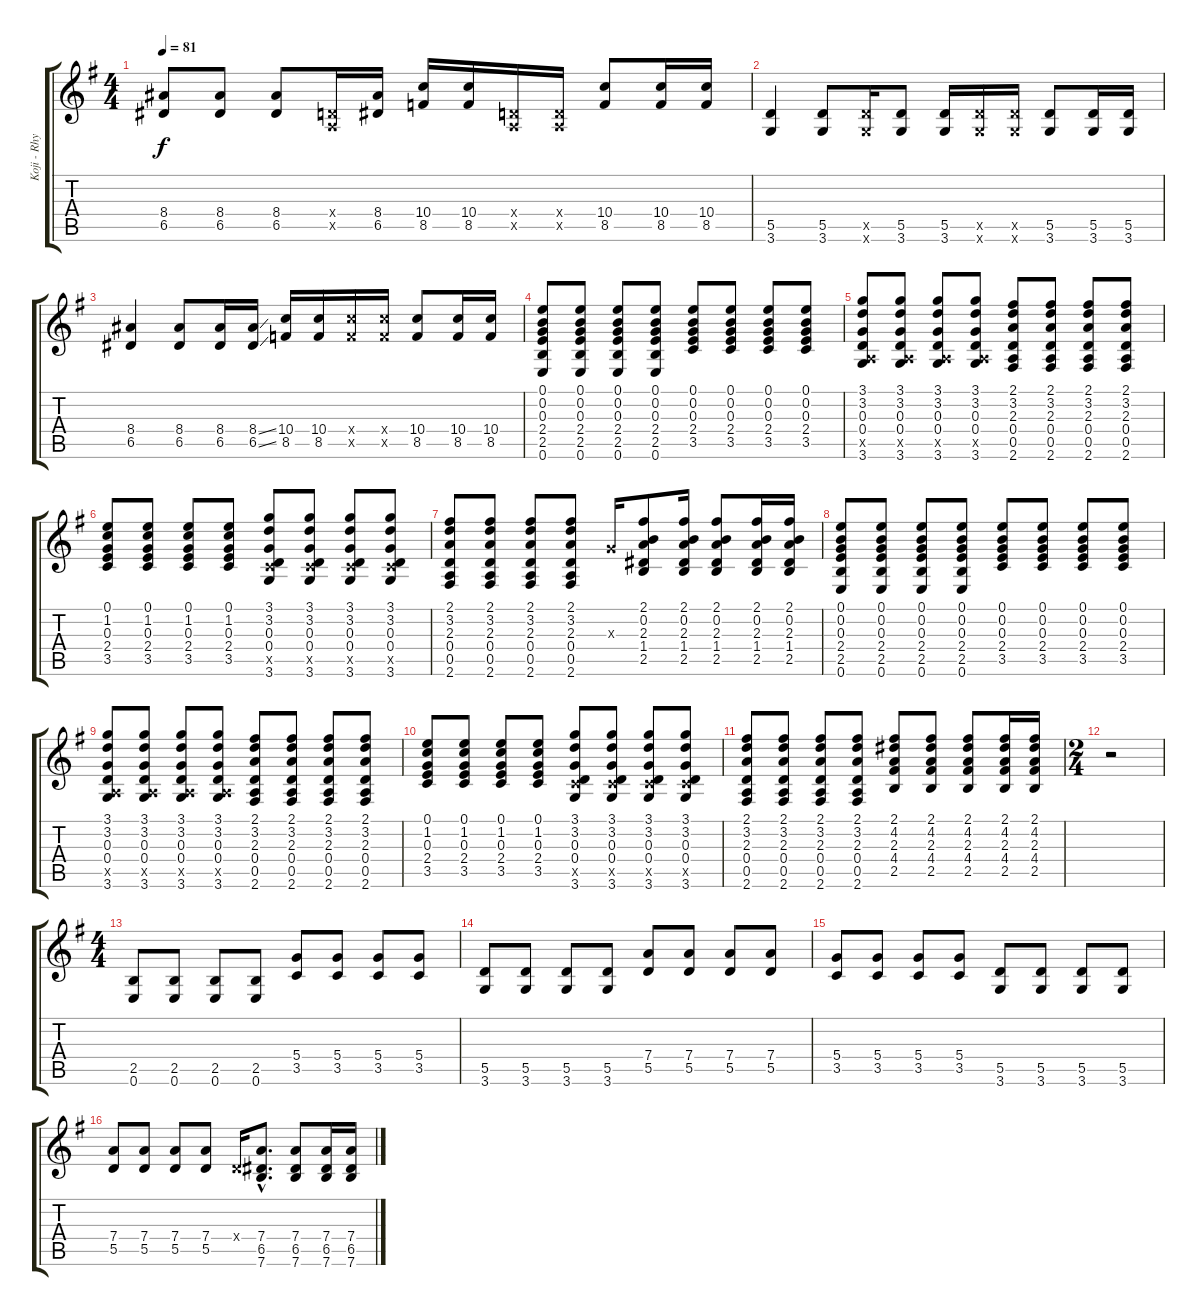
\track ("Koji - Rhythm Guitar 2" "Koji - Rhy") {instrument distortionguitar}
\staff {score tabs}
\tuning (E4 B3 G3 D3 A2 E2) {hide}
\ts (4 4)
\tempo 81
\clef g2
\ks g
(8.4 6.5).8{dy f} (8.4 6.5).8 (8.4 6.5).8 (0.4{x} 0.5{x}).16 (8.4 6.5).16 (10.4 8.5).16 (10.4 8.5).16 (0.4{x} 0.5{x}).16 (0.4{x} 0.5{x}).16 (10.4 8.5).8 (10.4 8.5).16 (10.4 8.5).16 |
(5.5 3.6).4 (5.5 3.6).8 (5.5{x} 3.6{x}).16 (5.5 3.6).8 (5.5 3.6).16 (5.5{x} 3.6{x}).16 (5.5{x} 3.6{x}).16 (5.5 3.6).8 (5.5 3.6).16 (5.5 3.6).16 |
(8.4 6.5).4 (8.4 6.5).8 (8.4 6.5).16 (8.4{ss} 6.5{ss}).16 (10.4 8.5).16 (10.4 8.5).16 (10.4{x} 8.5{x}).16 (10.4{x} 8.5{x}).16 (10.4 8.5).8 (10.4 8.5).16 (10.4 8.5).16 |
(0.1 0.2 0.3 2.4 2.5 0.6).8 (0.1 0.2 0.3 2.4 2.5 0.6).8 (0.1 0.2 0.3 2.4 2.5 0.6).8 (0.1 0.2 0.3 2.4 2.5 0.6).8 (0.1 0.2 0.3 2.4 3.5).8 (0.1 0.2 0.3 2.4 3.5).8 (0.1 0.2 0.3 2.4 3.5).8 (0.1 0.2 0.3 2.4 3.5).8 |
(3.1 3.2 0.3 0.4 0.5{x} 3.6).8 (3.1 3.2 0.3 0.4 0.5{x} 3.6).8 (3.1 3.2 0.3 0.4 0.5{x} 3.6).8 (3.1 3.2 0.3 0.4 0.5{x} 3.6).8 (2.1 3.2 2.3 0.4 0.5 2.6).8 (2.1 3.2 2.3 0.4 0.5 2.6).8 (2.1 3.2 2.3 0.4 0.5 2.6).8 (2.1 3.2 2.3 0.4 0.5 2.6).8 |
(0.1 1.2 0.3 2.4 3.5).8 (0.1 1.2 0.3 2.4 3.5).8 (0.1 1.2 0.3 2.4 3.5).8 (0.1 1.2 0.3 2.4 3.5).8 (3.1 3.2 0.3 0.4 3.5{x} 3.6).8 (3.1 3.2 0.3 0.4 3.5{x} 3.6).8 (3.1 3.2 0.3 0.4 3.5{x} 3.6).8 (3.1 3.2 0.3 0.4 3.5{x} 3.6).8 |
(2.1 3.2 2.3 0.4 0.5 2.6).8 (2.1 3.2 2.3 0.4 0.5 2.6).8 (2.1 3.2 2.3 0.4 0.5 2.6).8 (2.1 3.2 2.3 0.4 0.5 2.6).8 0.3{x}.16 (2.1 0.2 2.3 1.4 2.5).8 (2.1 0.2 2.3 1.4 2.5).16 (2.1 0.2 2.3 1.4 2.5).8 (2.1 0.2 2.3 1.4 2.5).16 (2.1 0.2 2.3 1.4 2.5).16 |
(0.1 0.2 0.3 2.4 2.5 0.6).8 (0.1 0.2 0.3 2.4 2.5 0.6).8 (0.1 0.2 0.3 2.4 2.5 0.6).8 (0.1 0.2 0.3 2.4 2.5 0.6).8 (0.1 0.2 0.3 2.4 3.5).8 (0.1 0.2 0.3 2.4 3.5).8 (0.1 0.2 0.3 2.4 3.5).8 (0.1 0.2 0.3 2.4 3.5).8 |
(3.1 3.2 0.3 0.4 0.5{x} 3.6).8 (3.1 3.2 0.3 0.4 0.5{x} 3.6).8 (3.1 3.2 0.3 0.4 0.5{x} 3.6).8 (3.1 3.2 0.3 0.4 0.5{x} 3.6).8 (2.1 3.2 2.3 0.4 0.5 2.6).8 (2.1 3.2 2.3 0.4 0.5 2.6).8 (2.1 3.2 2.3 0.4 0.5 2.6).8 (2.1 3.2 2.3 0.4 0.5 2.6).8 |
(0.1 1.2 0.3 2.4 3.5).8 (0.1 1.2 0.3 2.4 3.5).8 (0.1 1.2 0.3 2.4 3.5).8 (0.1 1.2 0.3 2.4 3.5).8 (3.1 3.2 0.3 0.4 3.5{x} 3.6).8 (3.1 3.2 0.3 0.4 3.5{x} 3.6).8 (3.1 3.2 0.3 0.4 3.5{x} 3.6).8 (3.1 3.2 0.3 0.4 3.5{x} 3.6).8 |
(2.1 3.2 2.3 0.4 0.5 2.6).8 (2.1 3.2 2.3 0.4 0.5 2.6).8 (2.1 3.2 2.3 0.4 0.5 2.6).8 (2.1 3.2 2.3 0.4 0.5 2.6).8 (2.1 4.2 2.3 4.4 2.5).8 (2.1 4.2 2.3 4.4 2.5).8 (2.1 4.2 2.3 4.4 2.5).8 (2.1 4.2 2.3 4.4 2.5).16 (2.1 4.2 2.3 4.4 2.5).16 |
\ts (2 4)
r.2 |
\ts (4 4)
(2.5 0.6).8 (2.5 0.6).8 (2.5 0.6).8 (2.5 0.6).8 (5.4 3.5).8 (5.4 3.5).8 (5.4 3.5).8 (5.4 3.5).8 |
(5.5 3.6).8 (5.5 3.6).8 (5.5 3.6).8 (5.5 3.6).8 (7.4 5.5).8 (7.4 5.5).8 (7.4 5.5).8 (7.4 5.5).8 |
(5.4 3.5).8 (5.4 3.5).8 (5.4 3.5).8 (5.4 3.5).8 (5.5 3.6).8 (5.5 3.6).8 (5.5 3.6).8 (5.5 3.6).8 |
(7.4 5.5).8 (7.4 5.5).8 (7.4 5.5).8 (7.4 5.5).8 0.4{x}.16 (7.4{hac} 6.5{hac} 7.6{hac}).8{d} (7.4 6.5 7.6).8 (7.4 6.5 7.6).16 (7.4 6.5 7.6).16
